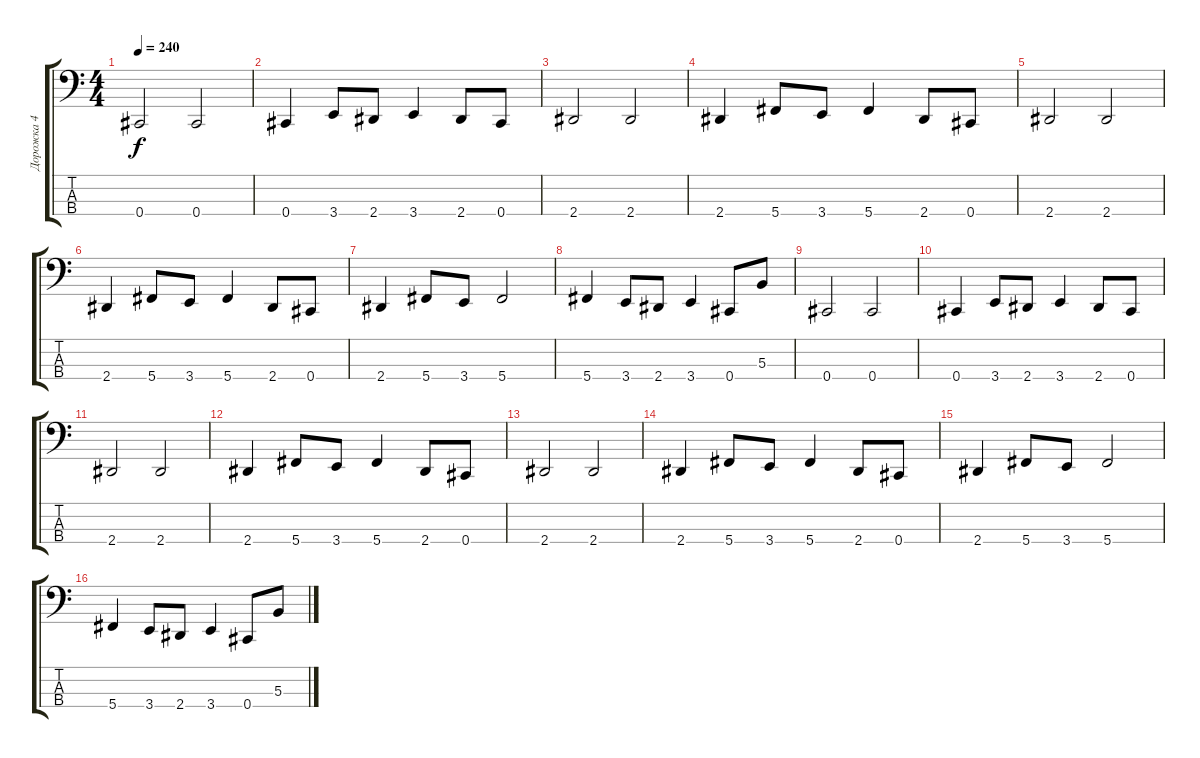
\track ("Дорожка 4" "Дорожка 4") {instrument electricbassfinger}
\staff {score tabs}
\tuning (E2 B1 Gb1 Db1) {hide}
\ts (4 4)
\tempo 240
\clef f4
\ks c
0.4.2{dy f} 0.4.2 |
0.4.4 3.4.8 2.4.8 3.4.4 2.4.8 0.4.8 |
2.4.2 2.4.2 |
2.4.4 5.4.8 3.4.8 5.4.4 2.4.8 0.4.8 |
2.4.2 2.4.2 |
2.4.4 5.4.8 3.4.8 5.4.4 2.4.8 0.4.8 |
2.4.4 5.4.8 3.4.8 5.4.2 |
5.4.4 3.4.8 2.4.8 3.4.4 0.4.8 5.3.8 |
0.4.2 0.4.2 |
0.4.4 3.4.8 2.4.8 3.4.4 2.4.8 0.4.8 |
2.4.2 2.4.2 |
2.4.4 5.4.8 3.4.8 5.4.4 2.4.8 0.4.8 |
2.4.2 2.4.2 |
2.4.4 5.4.8 3.4.8 5.4.4 2.4.8 0.4.8 |
2.4.4 5.4.8 3.4.8 5.4.2 |
5.4.4 3.4.8 2.4.8 3.4.4 0.4.8 5.3.8
